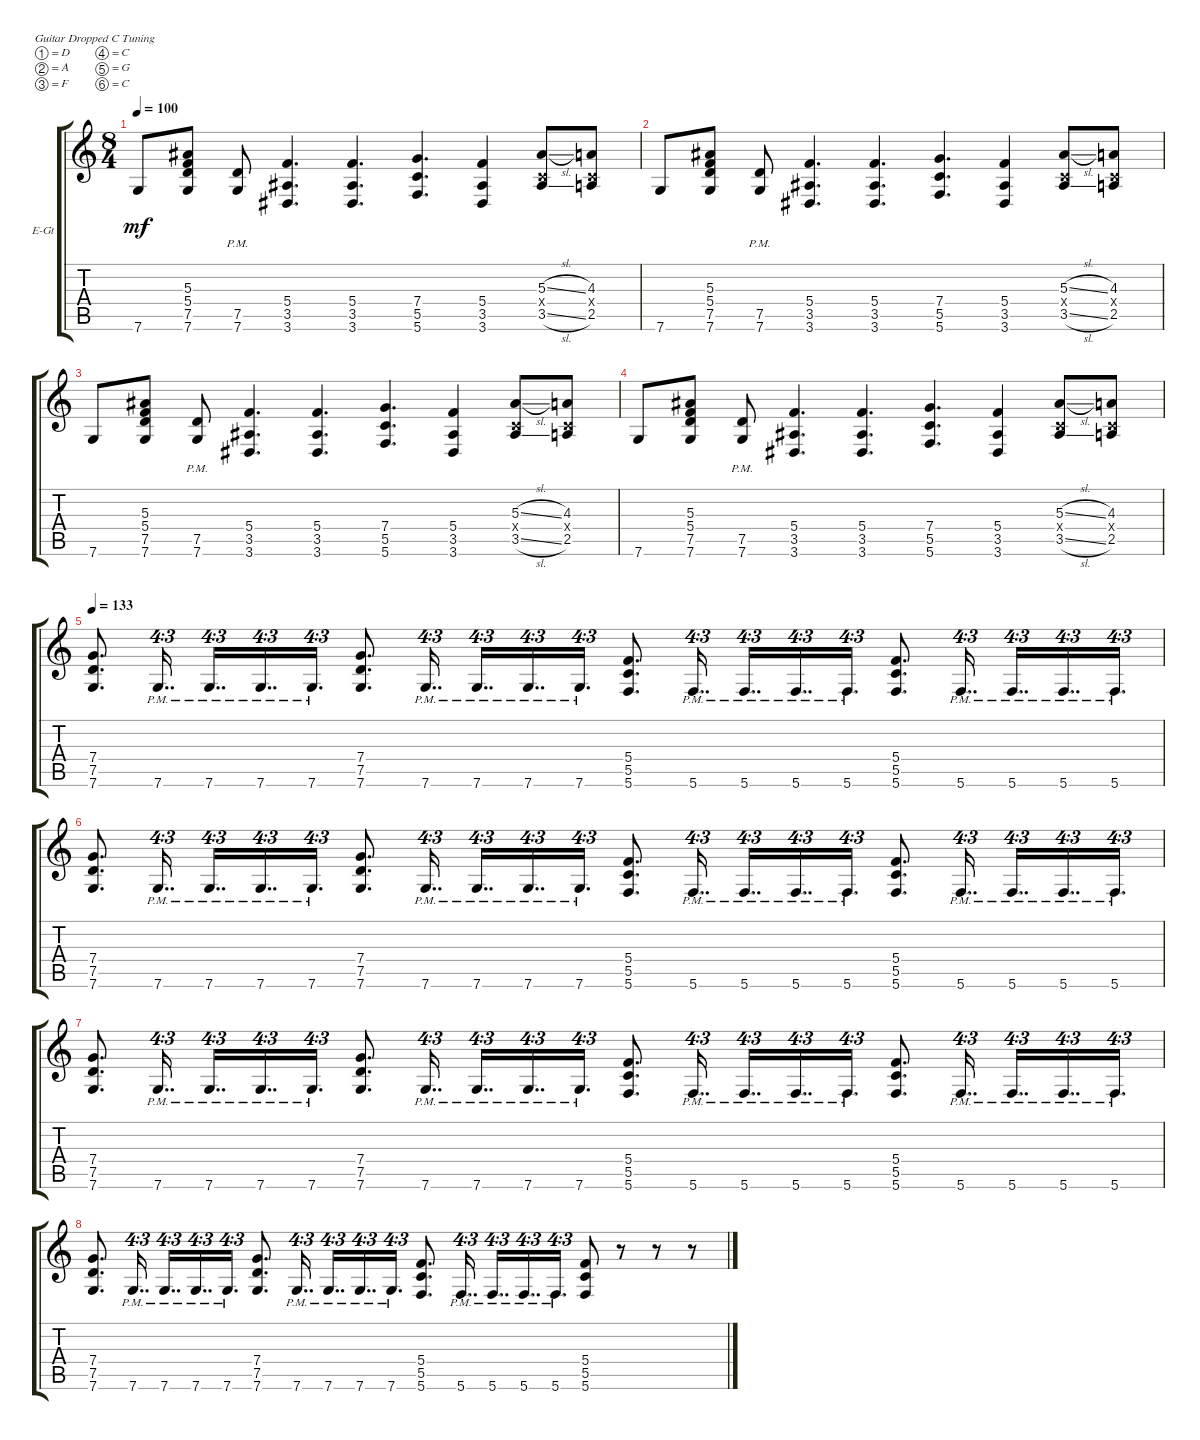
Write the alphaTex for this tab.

\defaultSystemsLayout 4
\bracketExtendMode groupsimilarinstruments
\firstSystemTrackNameOrientation horizontal
\otherSystemsTrackNameOrientation horizontal
\track ("Rhythm Guitar" "E-Gt") {instrument distortionguitar}
\staff {score tabs}
\tuning (D4 A3 F3 C3 G2 C2)
\ts (8 4)
\tempo 100
\clef g2
\ks c
7.6.8{dy mf instrument distortionguitar} (7.6 7.5 5.4 5.3).8 (7.6{pm} 7.5{pm}).8 (3.6 3.5 5.4).4{d} (3.6 3.5 5.4).4{d} (5.6 5.5 7.4).4{d} (3.6 3.5 5.4).4 (3.5{sl} 5.3{sl} 0.4{x}).8 (2.5 4.3 0.4{x}).8 |
7.6.8 (7.6 7.5 5.4 5.3).8 (7.6{pm} 7.5{pm}).8 (3.6 3.5 5.4).4{d} (3.6 3.5 5.4).4{d} (5.6 5.5 7.4).4{d} (3.6 3.5 5.4).4 (3.5{sl} 5.3{sl} 0.4{x}).8 (2.5 4.3 0.4{x}).8 |
7.6.8 (7.6 7.5 5.4 5.3).8 (7.6{pm} 7.5{pm}).8 (3.6 3.5 5.4).4{d} (3.6 3.5 5.4).4{d} (5.6 5.5 7.4).4{d} (3.6 3.5 5.4).4 (3.5{sl} 5.3{sl} 0.4{x}).8 (2.5 4.3 0.4{x}).8 |
7.6.8 (7.6 7.5 5.4 5.3).8 (7.6{pm} 7.5{pm}).8 (3.6 3.5 5.4).4{d} (3.6 3.5 5.4).4{d} (5.6 5.5 7.4).4{d} (3.6 3.5 5.4).4 (3.5{sl} 5.3{sl} 0.4{x}).8 (2.5 4.3 0.4{x}).8 |
\tempo 133
(7.6 7.5 7.4).8{d} 7.6{pm}.16{dd tu (4 3)} 7.6{pm}.16{dd tu (4 3)} 7.6{pm}.16{dd tu (4 3)} 7.6{pm}.16{d tu (4 3)} (7.6 7.5 7.4).8{d} 7.6{pm}.16{dd tu (4 3)} 7.6{pm}.16{dd tu (4 3)} 7.6{pm}.16{dd tu (4 3)} 7.6{pm}.16{d tu (4 3)} (5.6 5.5 5.4).8{d} 5.6{pm}.16{dd tu (4 3)} 5.6{pm}.16{dd tu (4 3)} 5.6{pm}.16{dd tu (4 3)} 5.6{pm}.16{d tu (4 3)} (5.6 5.5 5.4).8{d} 5.6{pm}.16{dd tu (4 3)} 5.6{pm}.16{dd tu (4 3)} 5.6{pm}.16{dd tu (4 3)} 5.6{pm}.16{d tu (4 3)} |
(7.6 7.5 7.4).8{d} 7.6{pm}.16{dd tu (4 3)} 7.6{pm}.16{dd tu (4 3)} 7.6{pm}.16{dd tu (4 3)} 7.6{pm}.16{d tu (4 3)} (7.6 7.5 7.4).8{d} 7.6{pm}.16{dd tu (4 3)} 7.6{pm}.16{dd tu (4 3)} 7.6{pm}.16{dd tu (4 3)} 7.6{pm}.16{d tu (4 3)} (5.6 5.5 5.4).8{d} 5.6{pm}.16{dd tu (4 3)} 5.6{pm}.16{dd tu (4 3)} 5.6{pm}.16{dd tu (4 3)} 5.6{pm}.16{d tu (4 3)} (5.6 5.5 5.4).8{d} 5.6{pm}.16{dd tu (4 3)} 5.6{pm}.16{dd tu (4 3)} 5.6{pm}.16{dd tu (4 3)} 5.6{pm}.16{d tu (4 3)} |
(7.6 7.5 7.4).8{d} 7.6{pm}.16{dd tu (4 3)} 7.6{pm}.16{dd tu (4 3)} 7.6{pm}.16{dd tu (4 3)} 7.6{pm}.16{d tu (4 3)} (7.6 7.5 7.4).8{d} 7.6{pm}.16{dd tu (4 3)} 7.6{pm}.16{dd tu (4 3)} 7.6{pm}.16{dd tu (4 3)} 7.6{pm}.16{d tu (4 3)} (5.6 5.5 5.4).8{d} 5.6{pm}.16{dd tu (4 3)} 5.6{pm}.16{dd tu (4 3)} 5.6{pm}.16{dd tu (4 3)} 5.6{pm}.16{d tu (4 3)} (5.6 5.5 5.4).8{d} 5.6{pm}.16{dd tu (4 3)} 5.6{pm}.16{dd tu (4 3)} 5.6{pm}.16{dd tu (4 3)} 5.6{pm}.16{d tu (4 3)} |
(7.6 7.5 7.4).8{d} 7.6{pm}.16{dd tu (4 3)} 7.6{pm}.16{dd tu (4 3)} 7.6{pm}.16{dd tu (4 3)} 7.6{pm}.16{d tu (4 3)} (7.6 7.5 7.4).8{d} 7.6{pm}.16{dd tu (4 3)} 7.6{pm}.16{dd tu (4 3)} 7.6{pm}.16{dd tu (4 3)} 7.6{pm}.16{d tu (4 3)} (5.6 5.5 5.4).8{d} 5.6{pm}.16{dd tu (4 3)} 5.6{pm}.16{dd tu (4 3)} 5.6{pm}.16{dd tu (4 3)} 5.6{pm}.16{d tu (4 3)} (5.6 5.5 5.4).8 r.8 r.8 r.8
